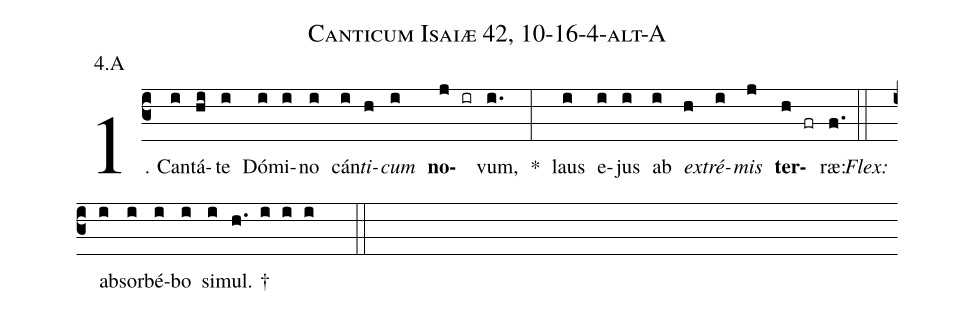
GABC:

name: Canticum Isaiæ 42, 10-16-4-alt-A;
annotation: 4.A;
%%
(c3)1. Can(i)tá(hi)te(i) Dó(i)mi(i)no(i) cán(i)<i>ti</i>(h)<i>cum</i>(i) <b>no</b>(j ir)vum,(i.) *(:) laus(i) e(i)jus(i) ab(i) <i>ex</i>(h)<i>tré</i>(i)<i>mis</i>(j) <b>ter</b>(h fr)ræ:(f.) (::)
<i>Flex:</i>()  ab(i)sor(i)bé(i)bo(i) si(i)mul. †(h. i i i  ::)
